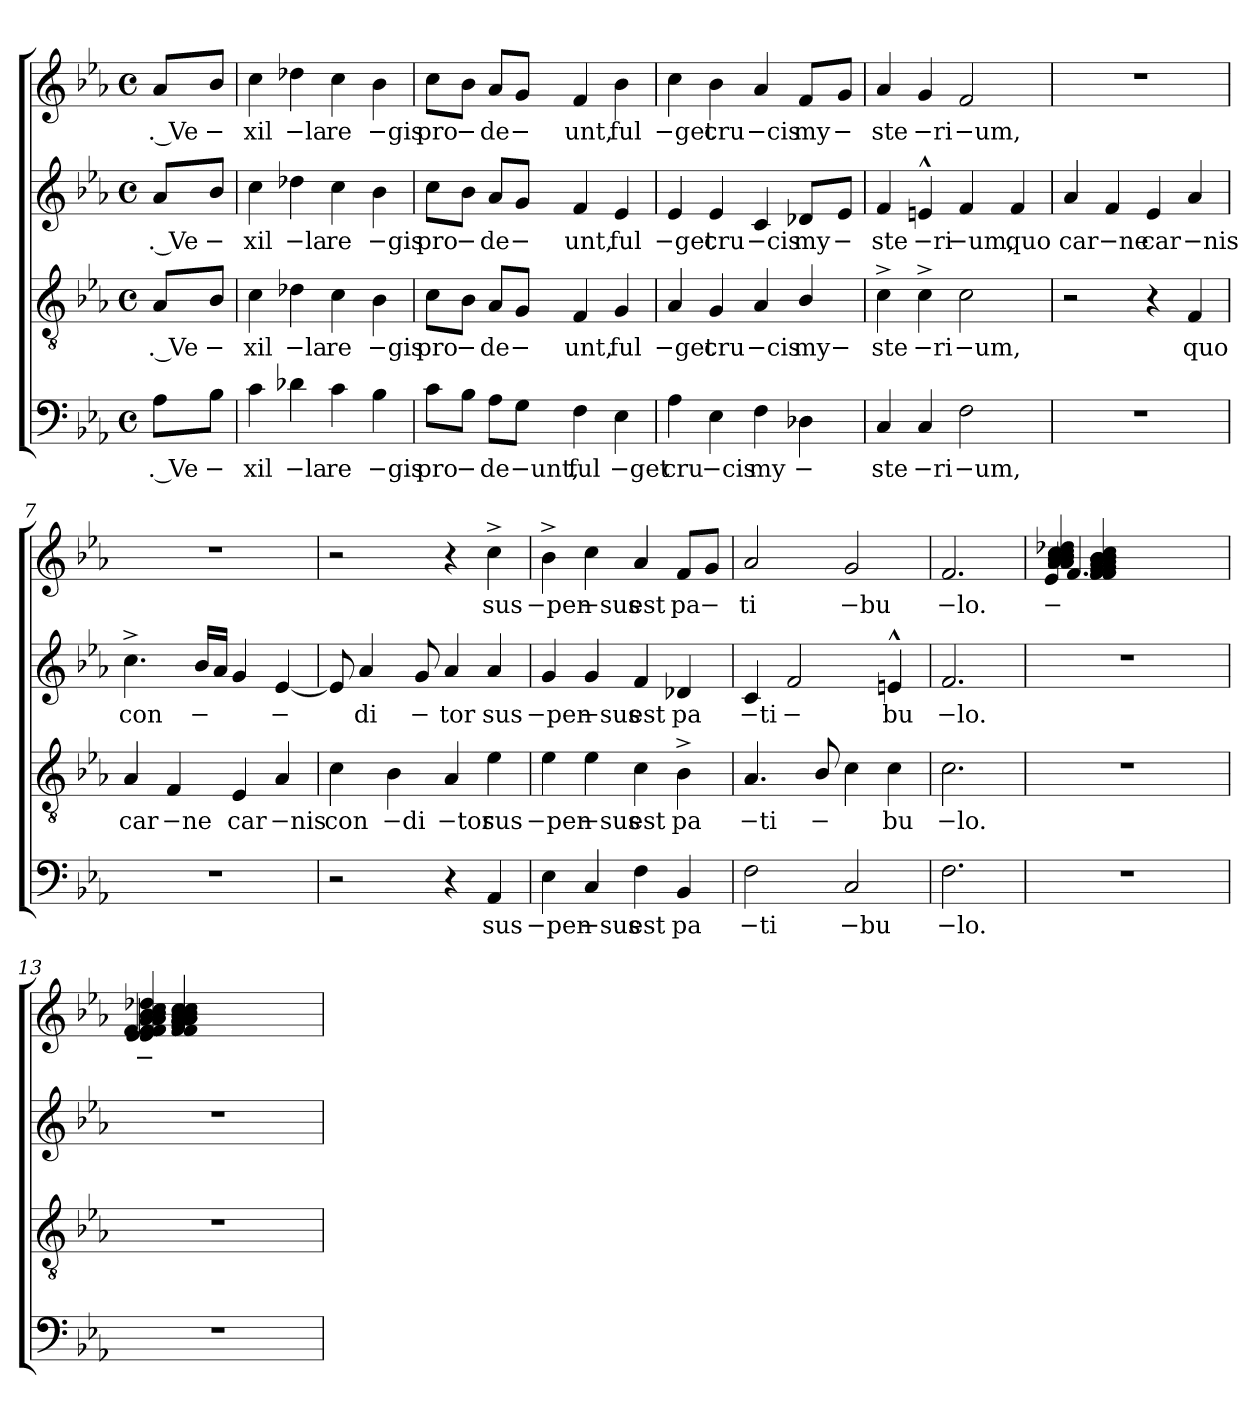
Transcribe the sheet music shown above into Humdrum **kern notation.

**kern	**text	**kern	**text	**kern	**text	**kern	**text
*part4	*part4	*part3	*part3	*part2	*part2	*part1	*part1
*staff4	*staff4	*staff3	*staff3	*staff2	*staff2	*staff1	*staff1
!!LO:PB:g=z
*clefF4	*	*clefGv2	*	*clefG2	*	*clefG2	*
*k[b-e-a-]	*	*k[b-e-a-]	*	*k[b-e-a-]	*	*k[b-e-a-]	*
*E-:	*	*E-:	*	*E-:	*	*E-:	*
*M4/4	*	*M4/4	*	*M4/4	*	*M4/4	*
*met(c)	*	*met(c)	*	*met(c)	*	*met(c)	*
=1	=1	=1	=1	=1	=1	=1	=1
!	!LO:LY:b:rj	!	!LO:LY:b:rj	!	!LO:LY:b:rj	!	!LO:LY:b:rj
8A-\L	. Ve	8A-/L	. Ve	8a-/L	. Ve	8a-/L	. Ve
!	!LO:LY:b	!	!LO:LY:b	!	!LO:LY:b	!	!LO:LY:b
8B-\J	−	8B-/J	−	8b-/J	−	8b-/J	−
=2	=2	=2	=2	=2	=2	=2	=2
!	!LO:LY:b	!	!LO:LY:b	!	!LO:LY:b	!	!LO:LY:b
4c\	xil	4c\	xil	4cc\	xil	4cc\	xil
!	!LO:LY:b:rj	!	!LO:LY:b:rj	!	!LO:LY:b:rj	!	!LO:LY:b:rj
4d-X\	−la	4d-X\	−la	4dd-X\	−la	4dd-X\	−la
!	!LO:LY:b	!	!LO:LY:b	!	!LO:LY:b	!	!LO:LY:b
4c\	re	4c\	re	4cc\	re	4cc\	re
!	!LO:LY:b:rj	!	!LO:LY:b:rj	!	!LO:LY:b:rj	!	!LO:LY:b:rj
4B-\	−gis	4B-\	−gis	4b-\	−gis	4b-\	−gis
=3	=3	=3	=3	=3	=3	=3	=3
!	!LO:LY:b	!	!LO:LY:b	!	!LO:LY:b	!	!LO:LY:b
8c\L	pro	8c\L	pro	8cc\L	pro	8cc\L	pro
!	!LO:LY:b	!	!LO:LY:b	!	!LO:LY:b	!	!LO:LY:b
8B-\J	−	8B-\J	−	8b-\J	−	8b-\J	−
!	!LO:LY:b	!	!LO:LY:b	!	!LO:LY:b	!	!LO:LY:b
8A-\L	de	8A-/L	de	8a-/L	de	8a-/L	de
!	!LO:LY:b:rj	!	!LO:LY:b	!	!LO:LY:b	!	!LO:LY:b
8G\J	−unt,	8G/J	−	8g/J	−	8g/J	−
!	!LO:LY:b	!	!LO:LY:b	!	!LO:LY:b	!	!LO:LY:b
4F\	ful	4F/	unt,	4f/	unt,	4f/	unt,
!	!LO:LY:b:rj	!	!LO:LY:b	!	!LO:LY:b	!	!LO:LY:b
4E-\	−get	4G/	ful	4e-/	ful	4b-\	ful
=4	=4	=4	=4	=4	=4	=4	=4
!	!LO:LY:b	!	!LO:LY:b:rj	!	!LO:LY:b:rj	!	!LO:LY:b:rj
4A-\	cru	4A-/	−get	4e-/	−get	4cc\	−get
!	!LO:LY:b:rj	!	!LO:LY:b	!	!LO:LY:b	!	!LO:LY:b
4E-\	−cis	4G/	cru	4e-/	cru	4b-\	cru
!	!LO:LY:b	!	!LO:LY:b:rj	!	!LO:LY:b:rj	!	!LO:LY:b:rj
4F\	my	4A-/	−cis	4c/	−cis	4a-/	−cis
!	!LO:LY:b:rj	!	!LO:LY:b	!	!LO:LY:b	!	!LO:LY:b
4D-X\	−	4B-/	my−	8d-X/L	my	8f/L	my
!	!	!	!	!	!LO:LY:b	!	!LO:LY:b
.	.	.	.	8e-/J	−	8g/J	−
!!LO:LB:g=z
=5	=5	=5	=5	=5	=5	=5	=5
!	!LO:LY:b	!	!LO:LY:b	!	!LO:LY:b	!	!LO:LY:b
4C/	ste	4c^>\	ste	4f/	ste	4a-/	ste
!	!LO:LY:b:rj	!	!LO:LY:b:rj	!	!LO:LY:b:rj	!	!LO:LY:b:rj
4C/	−ri	4c^>\	−ri	4en^^</	−ri	4g/	−ri
!	!LO:LY:b:rj	!	!LO:LY:b:rj	!	!LO:LY:b:rj	!	!LO:LY:b:rj
2F\	−um,	2c\	−um,	4f/	−um,	2f/	−um,
!	!	!	!	!	!LO:LY:b	!	!
.	.	.	.	4f/	quo	.	.
=6	=6	=6	=6	=6	=6	=6	=6
!	!	!	!	!	!LO:LY:b	!	!
1r	.	2r	.	4a-/	car	1r	.
!	!	!	!	!	!LO:LY:b:rj	!	!
.	.	.	.	4f/	−ne	.	.
!	!	!	!	!	!LO:LY:b	!	!
.	.	4r	.	4e-/	car	.	.
!	!	!	!LO:LY:b	!	!LO:LY:b:rj	!	!
.	.	4F/	quo	4a-/	−nis	.	.
=7	=7	=7	=7	=7	=7	=7	=7
!	!	!	!LO:LY:b	!	!LO:LY:b	!	!
1r	.	4A-/	car	4.cc^>\	con	1r	.
!	!	!	!LO:LY:b:rj	!	!	!	!
.	.	4F/	−ne	.	.	.	.
!	!	!	!	!	!LO:LY:b	!	!
.	.	.	.	16b-/LL	−	.	.
.	.	.	.	16a-/JJ	.	.	.
!	!	!	!LO:LY:b	!	!	!	!
.	.	4E-/	car	4g/	.	.	.
!	!	!	!LO:LY:b:rj	!	!LO:LY:b	!	!
.	.	4A-/	−nis	[<4e-/	−	.	.
!!LO:LB:g=z
=8	=8	=8	=8	=8	=8	=8	=8
!	!	!	!LO:LY:b	!	!	!	!
2r	.	4c\	con	8e-/]	.	2r	.
!	!	!	!	!	!LO:LY:b	!	!
.	.	.	.	4a-/	di	.	.
!	!	!	!LO:LY:b:rj	!	!	!	!
.	.	4B-\	−di	.	.	.	.
!	!	!	!	!	!LO:LY:b	!	!
.	.	.	.	8g/	−	.	.
!	!	!	!LO:LY:b:rj	!	!LO:LY:b	!	!
4r	.	4A-/	−tor	4a-/	tor	4r	.
!	!LO:LY:b	!	!LO:LY:b	!	!LO:LY:b	!	!LO:LY:b
4AA-/	sus	4e-\	sus	4a-/	sus	4cc^>\	sus
=9	=9	=9	=9	=9	=9	=9	=9
!	!LO:LY:b:rj	!	!LO:LY:b:rj	!	!LO:LY:b:rj	!	!LO:LY:b:rj
4E-\	−pen	4e-\	−pen	4g/	−pen	4b-^>\	−pen
!	!LO:LY:b:rj	!	!LO:LY:b:rj	!	!LO:LY:b:rj	!	!LO:LY:b:rj
4C/	−sus	4e-\	−sus	4g/	−sus	4cc\	−sus
!	!LO:LY:b	!	!LO:LY:b	!	!LO:LY:b	!	!LO:LY:b
4F\	est	4c\	est	4f/	est	4a-/	est
!	!LO:LY:b	!	!LO:LY:b	!	!LO:LY:b	!	!LO:LY:b
4BB-/	pa	4B-^>\	pa	4d-X/	pa	8f/L	pa
!	!	!	!	!	!	!	!LO:LY:b
.	.	.	.	.	.	8g/J	−
=10	=10	=10	=10	=10	=10	=10	=10
!	!LO:LY:b:rj	!	!LO:LY:b:rj	!	!LO:LY:b:rj	!	!LO:LY:b
2F\	−ti	4.A-/	−ti	4c/	−ti	2a-/	ti
!	!	!	!	!	!LO:LY:b	!	!
.	.	.	.	2f/	−	.	.
!	!	!	!LO:LY:b	!	!	!	!
.	.	8B-/	−	.	.	.	.
!	!LO:LY:b:rj	!	!	!	!	!	!LO:LY:b:rj
2C/	−bu	4c\	.	.	.	2g/	−bu
!	!	!	!LO:LY:b	!	!LO:LY:b	!	!
.	.	4c\	bu	4en^^</	bu	.	.
=11	=11	=11	=11	=11	=11	=11	=11
!	!LO:LY:b:rj	!	!LO:LY:b:rj	!	!LO:LY:b:rj	!	!LO:LY:b:rj
2.F\	−lo.	2.c\	−lo.	2.f/	−lo.	2.f/	−lo.
!!LO:PB:g=z
=12!	=12!	=12!	=12!	=12!	=12!	=12!	=12!
!	!	!	!	!	!	!	!LO:LY:b:rj
*	*	*	*	*	*	*^	*
!	!	!	!	!	!	!	!	!LO:LY:b
*	*	*	*	*	*	*	*^	*
!	!	!	!	!	!	!	!	!	!LO:LY:b:rj
*	*	*	*	*	*	*	*	*^	*
!	!	!	!	!	!	!	!	!	!	!LO:LY:b:rj
1r	.	1r	.	1r	.	((<4a-/ 4a-/ 4a-/ 4b-/ 4b-/ 4b-/ 4b-/ 4b-/ 4cc/ 4cc/ 4cc/ 4dd-X/	4e-/	4.f/	(<(4f/ 4f/ 4f/ 4g/ 4g/ 4a-/ 4a-/ 4b-/ 4b-/ 4b-/ 4b-/ 4cc/	−
.	.	.	.	.	.	2ryy	2ryy	.	2ryy	.
.	.	.	.	.	.	.	.	2ryy	.	.
.	.	.	.	.	.	8ryy	8ryy	.	8ryy	.
.	.	.	.	.	.	8ryy	8ryy	8ryy	8ryy	.
!!LO:LB:g=z	!!	!!	!!
=13	=13	=13	=13	=13	=13	=13	=13	=13	=13	=13
!	!	!	!	!	!	!	!	!	!	!LO:LY:b
!	!	!	!	!	!	!	!	!	!	!LO:LY:b
!	!	!	!	!	!	!	!	!	!	!LO:LY:b:rj
!	!	!	!	!	!	!	!	!	!	!LO:LY:b:rj
1r	.	1r	.	1r	.	(<4e-/ 4f/ 4f/ 4f/ 4f/ 4a-/ 4a-/ 4a-/ 4b-/ 4b-/ 4cc/ 4dd-X/	4e-/	4.f/	(<4f/ 4f/ 4g/ 4a-/ 4a-/ 4a-/ 4a-/ 4b-/ 4b-/ 4cc/ 4cc/	−
.	.	.	.	.	.	2ryy	2ryy	.	2ryy	.
.	.	.	.	.	.	.	.	2ryy	.	.
.	.	.	.	.	.	8ryy	8ryy	.	8ryy	.
.	.	.	.	.	.	8ryy	8ryy	8ryy	8ryy	.
*	*	*	*	*	*	*v	*v	*v	*v	*
=	=	=	=	=	=	=	=
*-	*-	*-	*-	*-	*-	*-	*-
